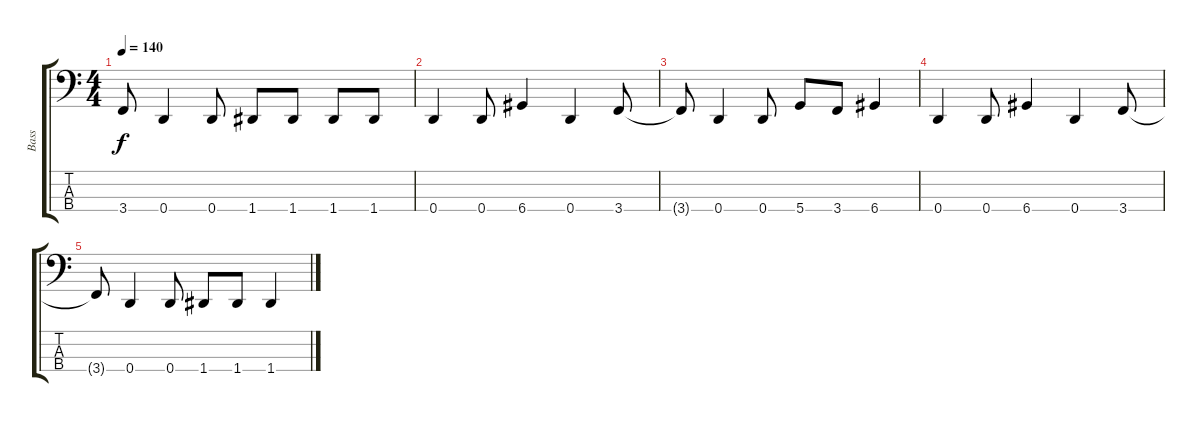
\track ("Bass" "Bass") {instrument electricbasspick}
\staff {score tabs}
\tuning (G2 D2 A1 D1) {hide}
\ts (4 4)
\tempo 140
\clef f4
\ks c
3.4{t}.8{dy f} 0.4.4 0.4.8 1.4.8 1.4.8 1.4.8 1.4.8 |
0.4.4 0.4.8 6.4.4 0.4.4 3.4.8 |
3.4{t}.8 0.4.4 0.4.8 5.4.8 3.4.8 6.4.4 |
0.4.4 0.4.8 6.4.4 0.4.4 3.4.8 |
3.4{t}.8 0.4.4 0.4.8 1.4.8 1.4.8 1.4.4
